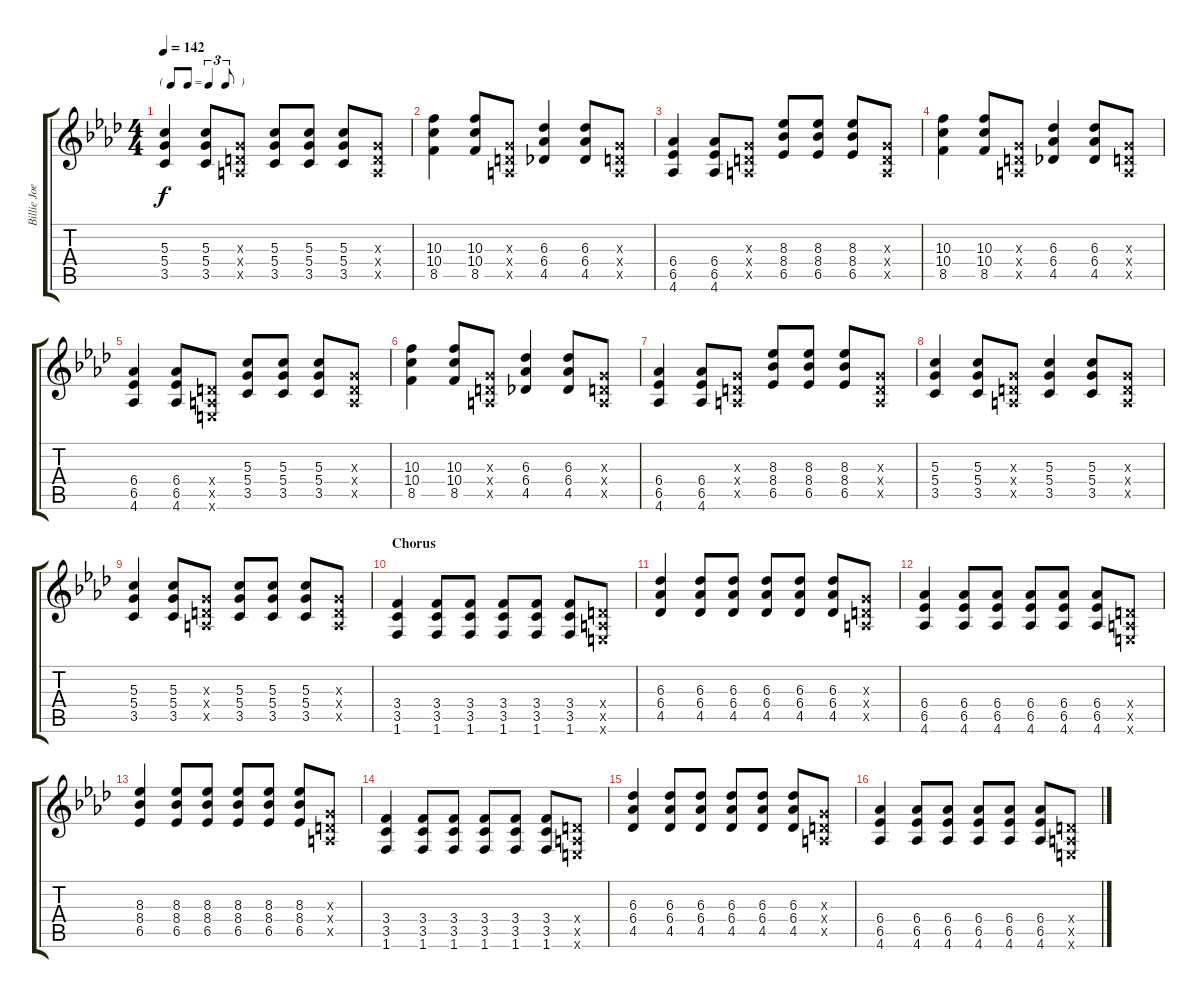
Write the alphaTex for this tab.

\track ("Billie Joe Armstrong (Guitar 1)" "Billie Joe") {instrument distortionguitar}
\staff {score tabs}
\tuning (E4 B3 G3 D3 A2 E2) {hide}
\ts (4 4)
\tf triplet8th
\tempo 142
\clef g2
\ks ab
(5.3 5.4 3.5).4{dy f} (5.3 5.4 3.5).8 (0.3{x} 0.4{x} 0.5{x}).8 (5.3 5.4 3.5).8 (5.3 5.4 3.5).8 (5.3 5.4 3.5).8 (0.3{x} 0.4{x} 0.5{x}).8 |
(10.3 10.4 8.5).4 (10.3 10.4 8.5).8 (0.3{x} 0.4{x} 0.5{x}).8 (6.3 6.4 4.5).4 (6.3 6.4 4.5).8 (0.3{x} 0.4{x} 0.5{x}).8 |
(6.4 6.5 4.6).4 (6.4 6.5 4.6).8 (0.3{x} 0.4{x} 0.5{x}).8 (8.3 8.4 6.5).8 (8.3 8.4 6.5).8 (8.3 8.4 6.5).8 (0.3{x} 0.4{x} 0.5{x}).8 |
(10.3 10.4 8.5).4 (10.3 10.4 8.5).8 (0.3{x} 0.4{x} 0.5{x}).8 (6.3 6.4 4.5).4 (6.3 6.4 4.5).8 (0.3{x} 0.4{x} 0.5{x}).8 |
(6.4 6.5 4.6).4 (6.4 6.5 4.6).8 (0.4{x} 0.5{x} 0.6{x}).8 (5.3 5.4 3.5).8 (5.3 5.4 3.5).8 (5.3 5.4 3.5).8 (0.3{x} 0.4{x} 0.5{x}).8 |
(10.3 10.4 8.5).4 (10.3 10.4 8.5).8 (0.3{x} 0.4{x} 0.5{x}).8 (6.3 6.4 4.5).4 (6.3 6.4 4.5).8 (0.3{x} 0.4{x} 0.5{x}).8 |
(6.4 6.5 4.6).4 (6.4 6.5 4.6).8 (0.3{x} 0.4{x} 0.5{x}).8 (8.3 8.4 6.5).8 (8.3 8.4 6.5).8 (8.3 8.4 6.5).8 (0.3{x} 0.4{x} 0.5{x}).8 |
(5.3 5.4 3.5).4 (5.3 5.4 3.5).8 (0.3{x} 0.4{x} 0.5{x}).8 (5.3 5.4 3.5).4 (5.3 5.4 3.5).8 (0.3{x} 0.4{x} 0.5{x}).8 |
(5.3 5.4 3.5).4 (5.3 5.4 3.5).8 (0.3{x} 0.4{x} 0.5{x}).8 (5.3 5.4 3.5).8 (5.3 5.4 3.5).8 (5.3 5.4 3.5).8 (0.3{x} 0.4{x} 0.5{x}).8 |
\section ("" "Chorus")
(3.4 3.5 1.6).4 (3.4 3.5 1.6).8 (3.4 3.5 1.6).8 (3.4 3.5 1.6).8 (3.4 3.5 1.6).8 (3.4 3.5 1.6).8 (0.4{x} 0.5{x} 0.6{x}).8 |
(6.3 6.4 4.5).4 (6.3 6.4 4.5).8 (6.3 6.4 4.5).8 (6.3 6.4 4.5).8 (6.3 6.4 4.5).8 (6.3 6.4 4.5).8 (0.3{x} 0.4{x} 0.5{x}).8 |
(6.4 6.5 4.6).4 (6.4 6.5 4.6).8 (6.4 6.5 4.6).8 (6.4 6.5 4.6).8 (6.4 6.5 4.6).8 (6.4 6.5 4.6).8 (0.4{x} 0.5{x} 0.6{x}).8 |
(8.3 8.4 6.5).4 (8.3 8.4 6.5).8 (8.3 8.4 6.5).8 (8.3 8.4 6.5).8 (8.3 8.4 6.5).8 (8.3 8.4 6.5).8 (0.3{x} 0.4{x} 0.5{x}).8 |
(3.4 3.5 1.6).4 (3.4 3.5 1.6).8 (3.4 3.5 1.6).8 (3.4 3.5 1.6).8 (3.4 3.5 1.6).8 (3.4 3.5 1.6).8 (0.4{x} 0.5{x} 0.6{x}).8 |
(6.3 6.4 4.5).4 (6.3 6.4 4.5).8 (6.3 6.4 4.5).8 (6.3 6.4 4.5).8 (6.3 6.4 4.5).8 (6.3 6.4 4.5).8 (0.3{x} 0.4{x} 0.5{x}).8 |
(6.4 6.5 4.6).4 (6.4 6.5 4.6).8 (6.4 6.5 4.6).8 (6.4 6.5 4.6).8 (6.4 6.5 4.6).8 (6.4 6.5 4.6).8 (0.4{x} 0.5{x} 0.6{x}).8
